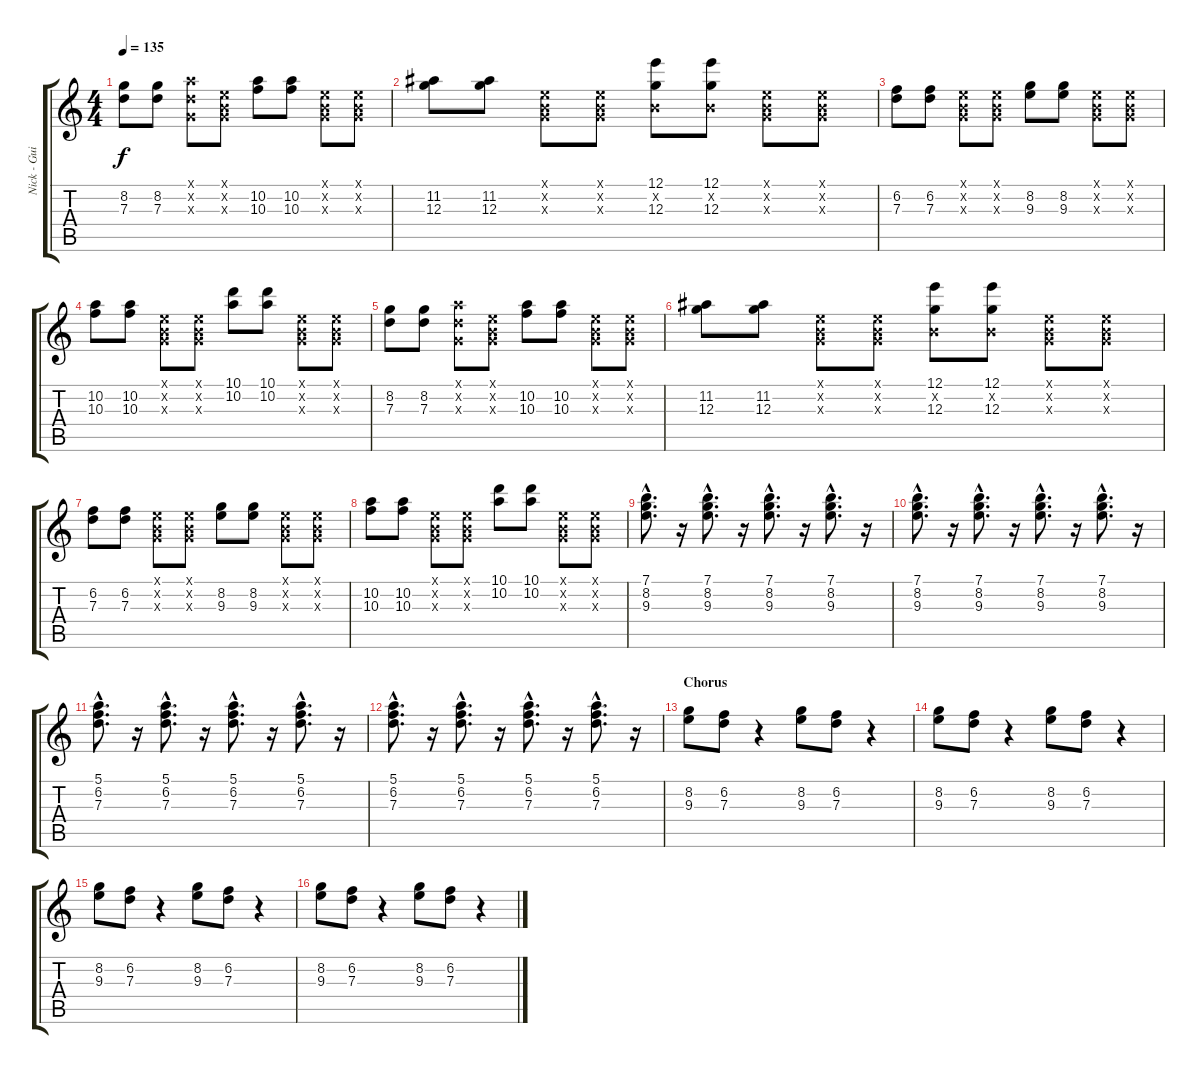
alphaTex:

\track ("Nick - Guitar" "Nick - Gui") {instrument distortionguitar}
\staff {score tabs}
\tuning (E4 B3 G3 D3 A2 E2) {hide}
\ts (4 4)
\tempo 135
\clef g2
\ks c
(8.2 7.3).8{dy f} (8.2 7.3).8 (5.1{x} 3.2{x} 0.3{x}).8 (0.1{x} 0.2{x} 0.3{x}).8 (10.2 10.3).8 (10.2 10.3).8 (0.1{x} 0.2{x} 0.3{x}).8 (0.1{x} 0.2{x} 0.3{x}).8 |
(11.2 12.3).8 (11.2 12.3).8 (0.1{x} 0.2{x} 0.3{x}).8 (0.1{x} 0.2{x} 0.3{x}).8 (12.1 0.2{x} 12.3).8 (12.1 0.2{x} 12.3).8 (0.1{x} 0.2{x} 0.3{x}).8 (0.1{x} 0.2{x} 0.3{x}).8 |
(6.2 7.3).8 (6.2 7.3).8 (0.1{x} 0.2{x} 0.3{x}).8 (0.1{x} 0.2{x} 0.3{x}).8 (8.2 9.3).8 (8.2 9.3).8 (0.1{x} 0.2{x} 0.3{x}).8 (0.1{x} 0.2{x} 0.3{x}).8 |
(10.2 10.3).8 (10.2 10.3).8 (0.1{x} 0.2{x} 0.3{x}).8 (0.1{x} 0.2{x} 0.3{x}).8 (10.1 10.2).8 (10.1 10.2).8 (0.1{x} 0.2{x} 0.3{x}).8 (0.1{x} 0.2{x} 0.3{x}).8 |
(8.2 7.3).8 (8.2 7.3).8 (5.1{x} 3.2{x} 0.3{x}).8 (0.1{x} 0.2{x} 0.3{x}).8 (10.2 10.3).8 (10.2 10.3).8 (0.1{x} 0.2{x} 0.3{x}).8 (0.1{x} 0.2{x} 0.3{x}).8 |
(11.2 12.3).8 (11.2 12.3).8 (0.1{x} 0.2{x} 0.3{x}).8 (0.1{x} 0.2{x} 0.3{x}).8 (12.1 0.2{x} 12.3).8 (12.1 0.2{x} 12.3).8 (0.1{x} 0.2{x} 0.3{x}).8 (0.1{x} 0.2{x} 0.3{x}).8 |
(6.2 7.3).8 (6.2 7.3).8 (0.1{x} 0.2{x} 0.3{x}).8 (0.1{x} 0.2{x} 0.3{x}).8 (8.2 9.3).8 (8.2 9.3).8 (0.1{x} 0.2{x} 0.3{x}).8 (0.1{x} 0.2{x} 0.3{x}).8 |
(10.2 10.3).8 (10.2 10.3).8 (0.1{x} 0.2{x} 0.3{x}).8 (0.1{x} 0.2{x} 0.3{x}).8 (10.1 10.2).8 (10.1 10.2).8 (0.1{x} 0.2{x} 0.3{x}).8 (0.1{x} 0.2{x} 0.3{x}).8 |
(7.1{hac} 8.2{hac} 9.3{hac}).8{d} r.16 (7.1{hac} 8.2{hac} 9.3{hac}).8{d} r.16 (7.1{hac} 8.2{hac} 9.3{hac}).8{d} r.16 (7.1{hac} 8.2{hac} 9.3{hac}).8{d} r.16 |
(7.1{hac} 8.2{hac} 9.3{hac}).8{d} r.16 (7.1{hac} 8.2{hac} 9.3{hac}).8{d} r.16 (7.1{hac} 8.2{hac} 9.3{hac}).8{d} r.16 (7.1{hac} 8.2{hac} 9.3{hac}).8{d} r.16 |
(5.1{hac} 6.2{hac} 7.3{hac}).8{d} r.16 (5.1{hac} 6.2{hac} 7.3{hac}).8{d} r.16 (5.1{hac} 6.2{hac} 7.3{hac}).8{d} r.16 (5.1{hac} 6.2{hac} 7.3{hac}).8{d} r.16 |
(5.1{hac} 6.2{hac} 7.3{hac}).8{d} r.16 (5.1{hac} 6.2{hac} 7.3{hac}).8{d} r.16 (5.1{hac} 6.2{hac} 7.3{hac}).8{d} r.16 (5.1{hac} 6.2{hac} 7.3{hac}).8{d} r.16 |
\section ("" "Chorus")
(8.2 9.3).8 (6.2 7.3).8 r.4 (8.2 9.3).8 (6.2 7.3).8 r.4 |
(8.2 9.3).8 (6.2 7.3).8 r.4 (8.2 9.3).8 (6.2 7.3).8 r.4 |
(8.2 9.3).8 (6.2 7.3).8 r.4 (8.2 9.3).8 (6.2 7.3).8 r.4 |
(8.2 9.3).8 (6.2 7.3).8 r.4 (8.2 9.3).8 (6.2 7.3).8 r.4
